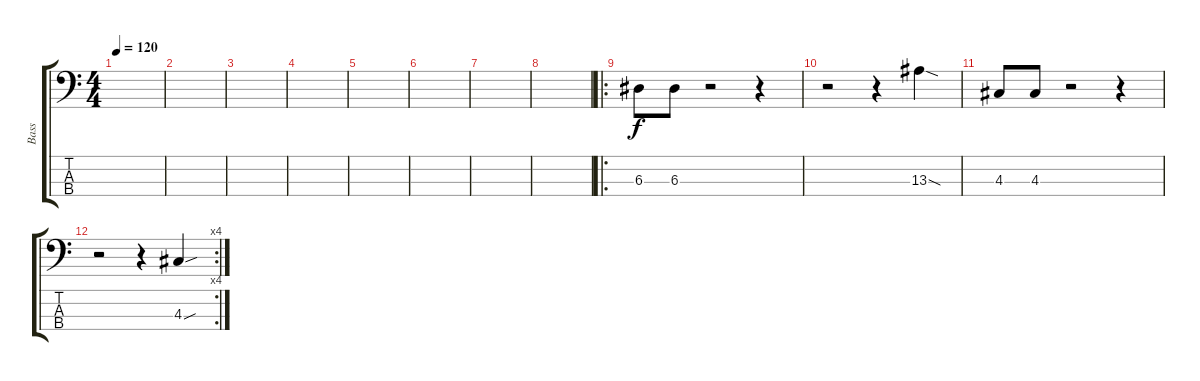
\track ("Bass" "Bass") {instrument electricbasspick}
\staff {score tabs}
\tuning (G2 D2 A1 E1) {hide}
\ts (4 4)
\tempo 120
\clef f4
\ks c
|
|
|
|
|
|
|
|
\ro
6.3.8 6.3.8 r.2 r.4 |
r.2 r.4 13.3{sod}.4 |
4.3.8 4.3.8 r.2 r.4 |
\rc 4
r.2 r.4 4.3{sou}.4
